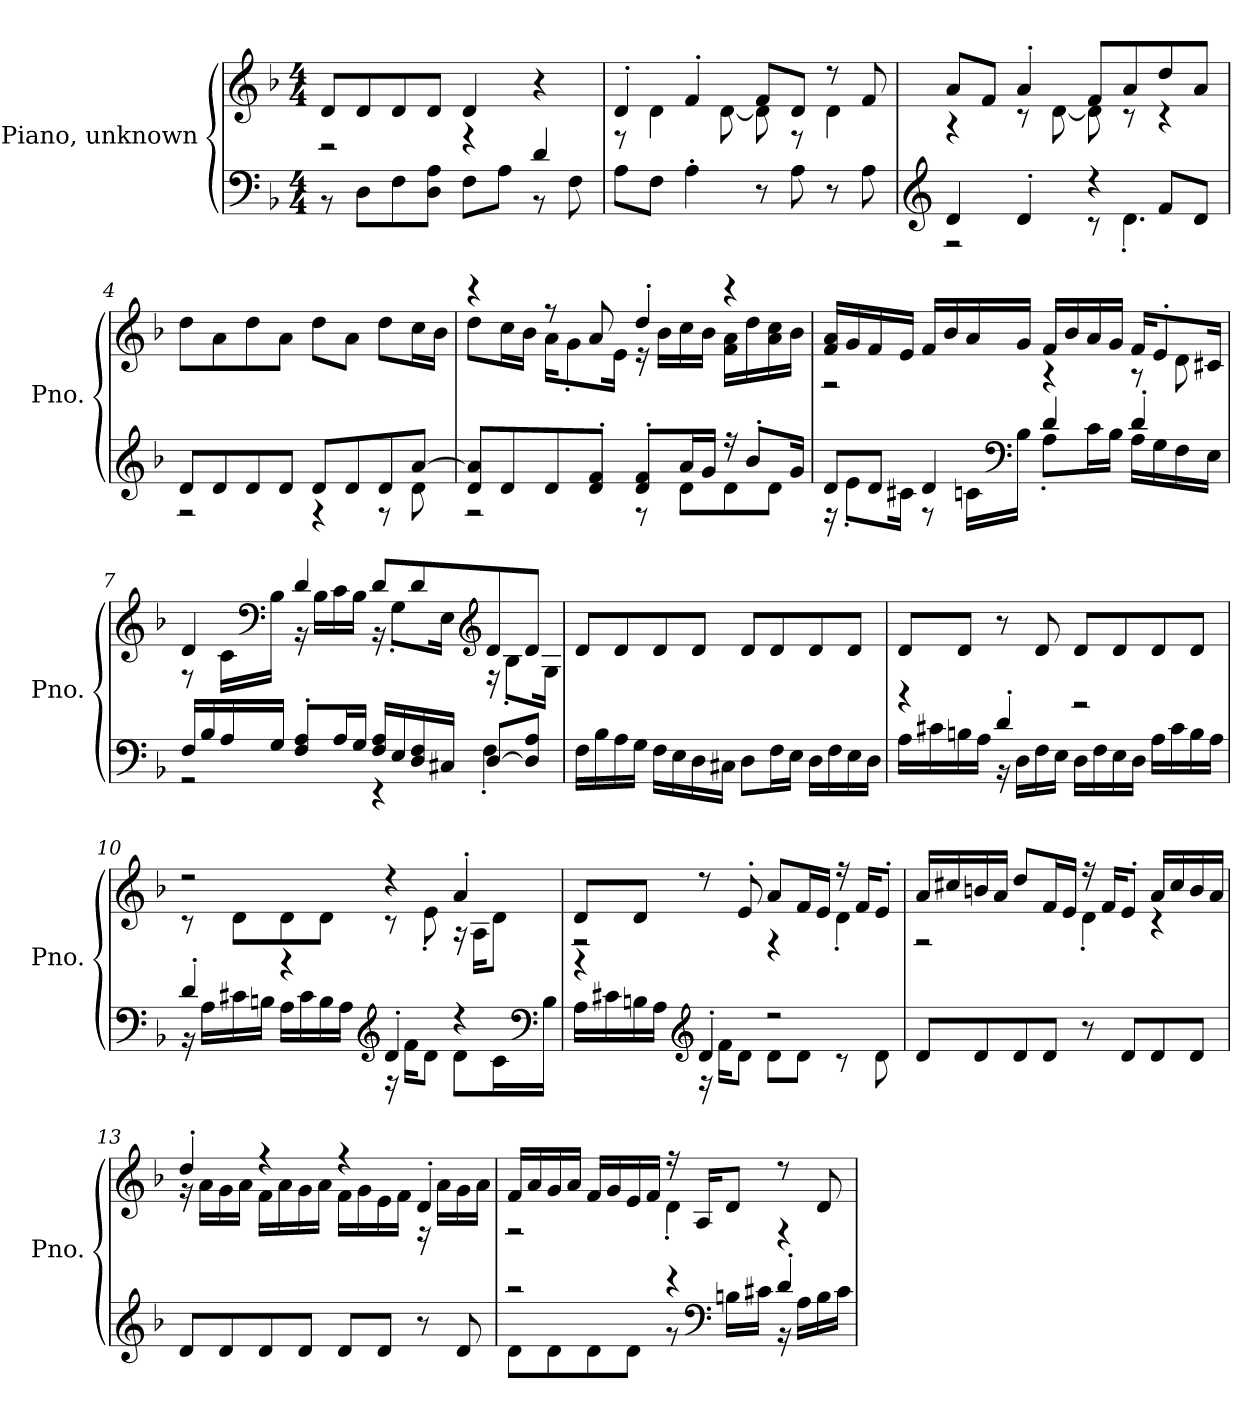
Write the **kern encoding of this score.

**kern	**kern
*part1	*part1
*staff2	*staff1
*I"Piano, unknown	*
*I'Pno.	*
*clefF4	*clefG2
*k[b-]	*k[b-]
*M4/4	*M4/4
*MM120	*MM120
=1	=1
*^	*
2r	8r	8d/L
.	8D\L	8d/
.	8F\	8d/
.	8D\ 8A\J	8d/J
4r	8F\L	4d/
.	8A\J	.
4d/	8r	4r
.	8F\	.
*v	*v	*
=2	=2
*	*^
8A\L	4d'/	8r
8F\J	.	4d\
4A'\	4f'/	.
.	.	[8d\
8r	8f/L	8d\]
8A\	8d/J	8r
8r	8r	4d\
8A\	8f/	.
=3	=3	=3
*clefG2	*	*
*^	*	*
4d/	2r	8a/L	4r
.	.	8f/J	.
4d'/	.	4a'/	8r
.	.	.	[8d\
4r	8r	8f/L	8d\]
.	4.d'\	8a/	8r
8f/L	.	8dd/	4r
8d/J	.	8a/J	.
*	*	*v	*v
=4	=4	=4
8d/L	2r	8dd\L
8d/	.	8a\
8d/	.	8dd\
8d/J	.	8a\J
8d/L	4r	8dd\L
8d/	.	8a\J
8d/	8r	8dd\L
[8a/J	8d\	16cc\L
.	.	16b-\JJ
!!LO:LB:g=z
=5	=5	=5
*	*	*^
8d/ 8a/]L	2r	4r	8dd\L
8d/	.	.	16cc\L
.	.	.	16b-\JJ
8d/	.	8r	16a\KL
.	.	.	8g'\
8d/' 8f/'J	.	8a/	.
.	.	.	16e\Jk
8d/' 8f/'L	8r	4dd'/	16r
.	.	.	16b-\LL
16a/L	8d\L	.	16cc\
16g/JJ	.	.	16b-\JJ
16r	8d\	4r	16f\ 16a\LL
8b-'/L	.	.	16dd\
.	8d\J	.	16a\ 16cc\
16g/Jk	.	.	16b-\JJ
=6	=6	=6	=6
8d/L	16r	16f/ 16a/LL	2r
.	8e'\L	16g/	.
8d/J	.	16f/	.
.	16c#X\Jk	16e/JJ	.
4d/	8r	16f/LL	.
.	.	16b-/	.
.	16cn\LL	16a/	.
*clefF4	*	*	*
.	16B-\JJ	16g/JJ	.
4d/	8A'\L	16f/LL	4r
.	.	16b-/	.
.	16c\L	16a/	.
.	16B-\JJ	16g/JJ	.
4d'/	16A\LL	16f/KL	8r
.	16G\	8e'/	.
.	16F\	.	8d\
.	16E\JJ	16c#X/Jk	.
!!LO:LB:g=z	!!
=7	=7	=7	=7
16F/LL	2r	4d/	8r
16B-/	.	.	.
16A/	.	.	16c\LL
*	*	*clefF4	*
16G/JJ	.	.	16B-\JJ
8F/' 8A/'L	.	4d/	16r
.	.	.	16B-\LL
16A/L	.	.	16c\
16G/JJ	.	.	16B-\JJ
16F/ 16A/LL	4r	8d/L	16r
16E/	.	.	8G'\L
16D/ 16F/	.	8d/	.
16C#X/JJ	.	.	16E\Jk
*	*	*clefG2	*
[8D/L	4F'\	8d/	16r
.	.	.	8B-'\L
8D/] 8A/J	.	8d/J	.
.	.	.	16G\Jk
*v	*v	*	*
*	*v	*v
=8	=8
16F\LL	8d/L
16B-\	.
16A\	8d/
16G\JJ	.
16F\LL	8d/
16E\	.
16D\	8d/J
16C#X\JJ	.
8D\L	8d/L
16F\L	8d/
16E\JJ	.
16D\LL	8d/
16F\	.
16E\	8d/J
16D\JJ	.
!!LO:LB:g=z
=9	=9
*^	*
4r	16A\LL	8d/L
.	16c#X\	.
.	16Bn\	8d/J
.	16A\JJ	.
4d'/	16r	8r
.	16D\LL	.
.	16F\	8d/
.	16E\JJ	.
2r	16D\LL	8d/L
.	16F\	.
.	16E\	8d/
.	16D\JJ	.
.	16A\LL	8d/
.	16c#\	.
.	16B\	8d/J
.	16A\JJ	.
=10	=10	=10
*	*	*^
4d'/	16r	2r	8r
.	16A\LL	.	.
.	16c#X\	.	8d\L
.	16Bn\JJ	.	.
4r	16A\LL	.	8d\
.	16c#\	.	.
.	16B\	.	8d\J
.	16A\JJ	.	.
*clefG2	*	*	*
4d'/	16r	4r	8r
.	16f\KL	.	.
.	8d\J	.	8e'\
4r	8d\L	4a'/	16r
.	.	.	16A\KL
.	16c#\L	.	8d\J
*clefF4	*	*	*
.	16B\JJ	.	.
!!LO:LB:g=z	!!
=11	=11	=11	=11
4r	16A\LL	8d/L	2r
.	16c#X\	.	.
.	16Bn\	8d/J	.
.	16A\JJ	.	.
*clefG2	*	*	*
4d'/	16r	8r	.
.	16f\KL	.	.
.	8d\J	8e'/	.
2r	8d\L	8a/L	4r
.	8d\J	16f/L	.
.	.	16e/JJ	.
.	8r	16r	4d'\
.	.	16f/KL	.
.	8d\	8e'/J	.
*v	*v	*	*
=12	=12	=12
8d/L	16a/LL	2r
.	16cc#X/	.
8d/	16bn/	.
.	16a/JJ	.
8d/	8dd/L	.
8d/J	16f/L	.
.	16e/JJ	.
8r	16r	4d'\
.	16f/KL	.
8d/L	8e'/J	.
8d/	16a/LL	4r
.	16cc#/	.
8d/J	16b/	.
.	16a/JJ	.
!!LO:LB:g=z	!!
=13	=13	=13
8d/L	4dd'/	16r
.	.	16a\LL
8d/	.	16g\
.	.	16a\JJ
8d/	4r	16f\LL
.	.	16a\
8d/J	.	16g\
.	.	16a\JJ
8d/L	4r	16f\LL
.	.	16g\
8d/J	.	16e\
.	.	16f\JJ
8r	4d'/	16r
.	.	16a\LL
8d/	.	16g\
.	.	16a\JJ
=14	=14	=14
*^	*	*
2r	8d\L	16f/LL	2r
.	.	16a/	.
.	8d\	16g/	.
.	.	16a/JJ	.
.	8d\	16f/LL	.
.	.	16g/	.
.	8d\J	16e/	.
.	.	16f/JJ	.
4r	8r	16r	4d'\
.	.	16A/KL	.
*clefF4	*	*	*
.	16Bn\LL	8d/J	.
.	16c#X\JJ	.	.
4d'/	16r	8r	4r
.	16A\LL	.	.
.	16B\	8d/	.
.	16c#\JJ	.	.
*v	*v	*	*
*	*v	*v
=	=
*-	*-
